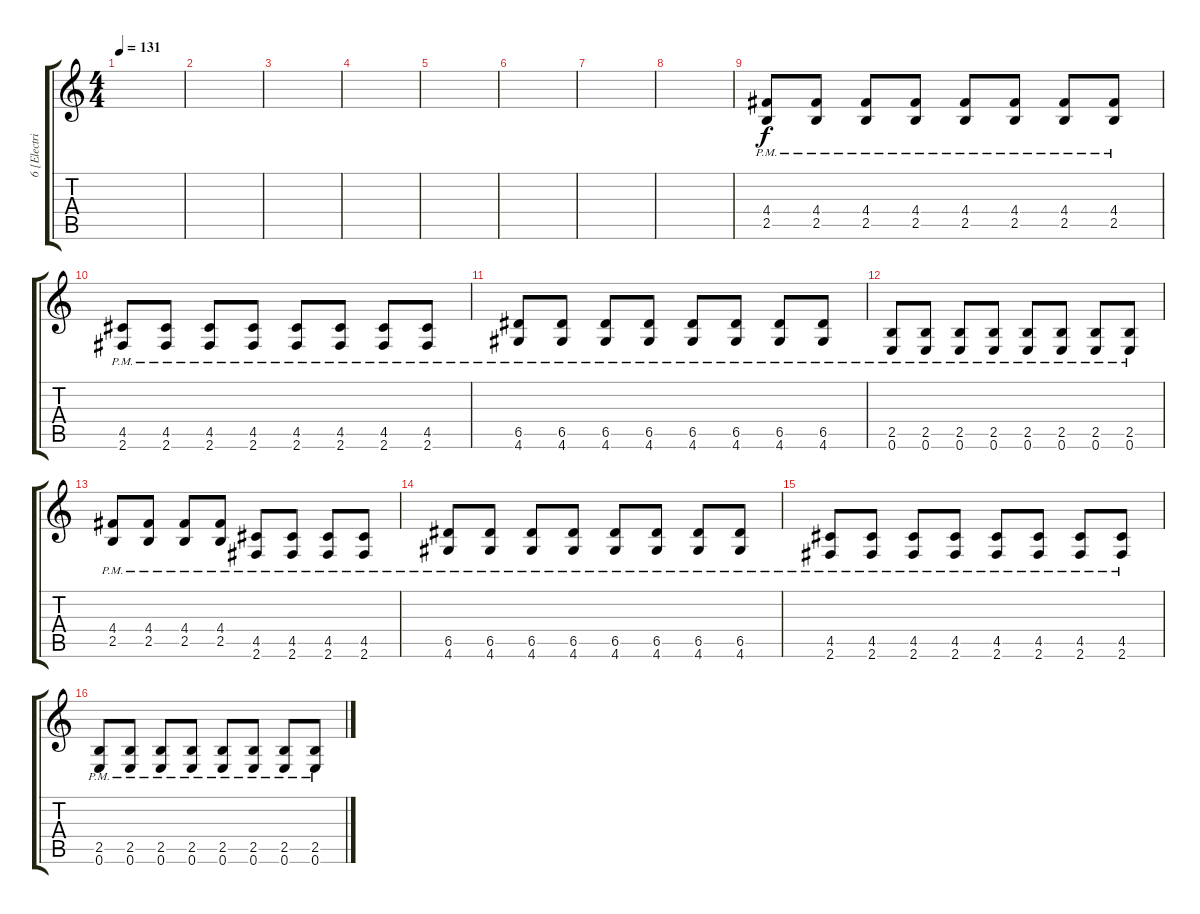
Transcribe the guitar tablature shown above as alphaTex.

\track ("6 [Electric - Oc. Dist]" "6 [Electri") {instrument electricguitarclean}
\staff {score tabs}
\tuning (E4 B3 G3 D3 A2 E2) {hide}
\ts (4 4)
\tempo 131
\clef g2
\ks c
|
|
|
|
|
|
|
|
(4.4{pm} 2.5{pm}).8 (4.4{pm} 2.5{pm}).8 (4.4{pm} 2.5{pm}).8 (4.4{pm} 2.5{pm}).8 (4.4{pm} 2.5{pm}).8 (4.4{pm} 2.5{pm}).8 (4.4{pm} 2.5{pm}).8 (4.4{pm} 2.5{pm}).8 |
(4.5{pm} 2.6{pm}).8 (4.5{pm} 2.6{pm}).8 (4.5{pm} 2.6{pm}).8 (4.5{pm} 2.6{pm}).8 (4.5{pm} 2.6{pm}).8 (4.5{pm} 2.6{pm}).8 (4.5{pm} 2.6{pm}).8 (4.5{pm} 2.6{pm}).8 |
(6.5{pm} 4.6{pm}).8 (6.5{pm} 4.6{pm}).8 (6.5{pm} 4.6{pm}).8 (6.5{pm} 4.6{pm}).8 (6.5{pm} 4.6{pm}).8 (6.5{pm} 4.6{pm}).8 (6.5{pm} 4.6{pm}).8 (6.5{pm} 4.6{pm}).8 |
(2.5{pm} 0.6{pm}).8 (2.5{pm} 0.6{pm}).8 (2.5{pm} 0.6{pm}).8 (2.5{pm} 0.6{pm}).8 (2.5{pm} 0.6{pm}).8 (2.5{pm} 0.6{pm}).8 (2.5{pm} 0.6{pm}).8 (2.5{pm} 0.6{pm}).8 |
(4.4{pm} 2.5{pm}).8{instrument overdrivenguitar} (4.4{pm} 2.5{pm}).8 (4.4{pm} 2.5{pm}).8 (4.4{pm} 2.5{pm}).8 (4.5{pm} 2.6{pm}).8 (4.5{pm} 2.6{pm}).8 (4.5{pm} 2.6{pm}).8 (4.5{pm} 2.6{pm}).8 |
(6.5{pm} 4.6{pm}).8 (6.5{pm} 4.6{pm}).8 (6.5{pm} 4.6{pm}).8 (6.5{pm} 4.6{pm}).8 (6.5{pm} 4.6{pm}).8 (6.5{pm} 4.6{pm}).8 (6.5{pm} 4.6{pm}).8 (6.5{pm} 4.6{pm}).8 |
(4.5{pm} 2.6{pm}).8 (4.5{pm} 2.6{pm}).8 (4.5{pm} 2.6{pm}).8 (4.5{pm} 2.6{pm}).8 (4.5{pm} 2.6{pm}).8 (4.5{pm} 2.6{pm}).8 (4.5{pm} 2.6{pm}).8 (4.5{pm} 2.6{pm}).8 |
(2.5{pm} 0.6{pm}).8 (2.5{pm} 0.6{pm}).8 (2.5{pm} 0.6{pm}).8 (2.5{pm} 0.6{pm}).8 (2.5{pm} 0.6{pm}).8 (2.5{pm} 0.6{pm}).8 (2.5{pm} 0.6{pm}).8 (2.5{pm} 0.6{pm}).8
